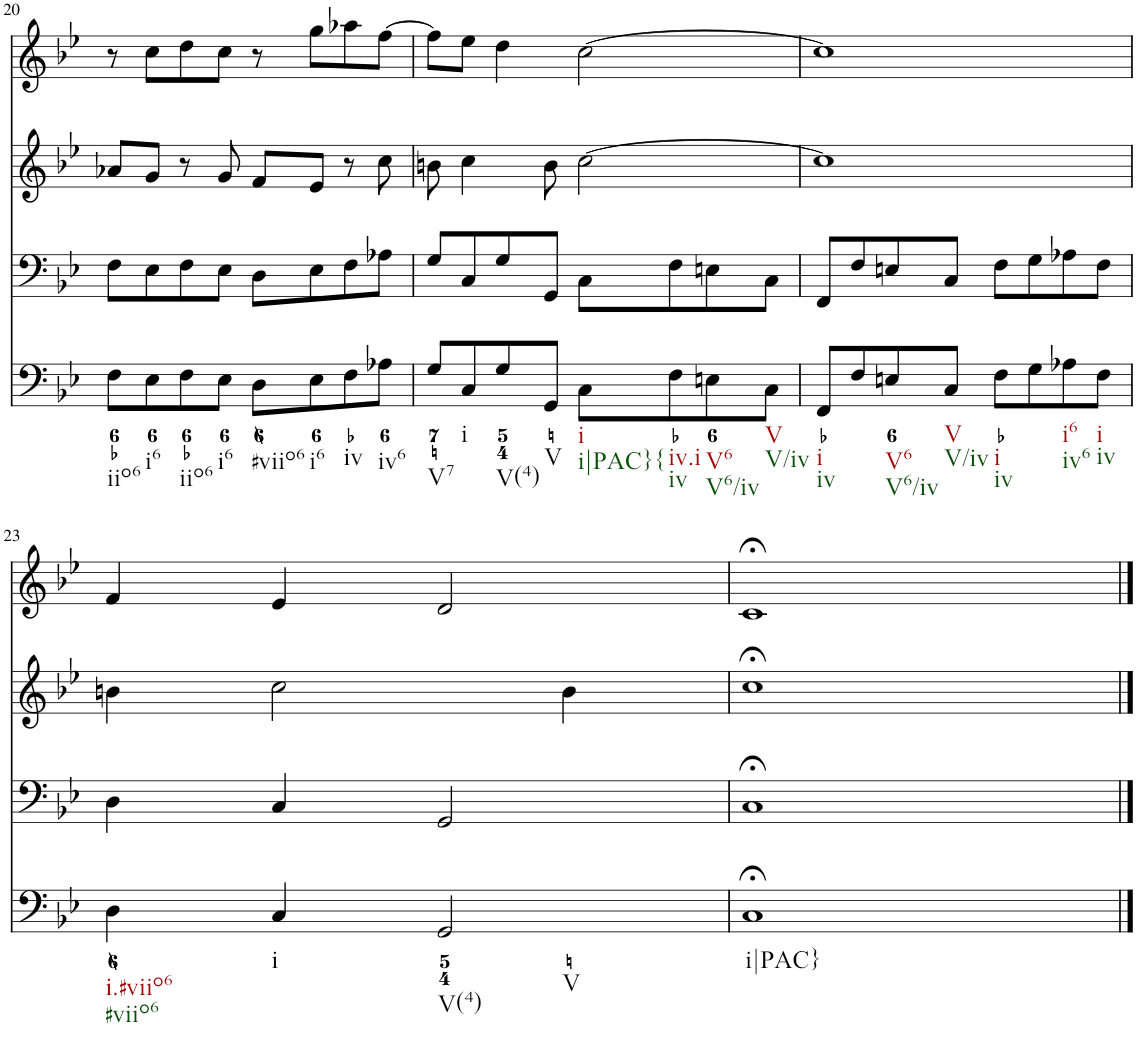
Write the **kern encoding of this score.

**kern	**kern	**kern	**kern
*part4	*part3	*part2	*part1
*staff4	*staff3	*staff2	*staff1
*I"Piano	*I"Piano	*I"Piano	*I"Piano
*I'Pno	*I'Pno	*I'Pno	*I'Pno
!!LO:PB:g=z
*clefF4	*clefF4	*clefG2	*clefG2
*k[b-e-]	*k[b-e-]	*k[b-e-]	*k[b-e-]
*g:	*g:	*g:	*g:
*M4/4	*M4/4	*M4/4	*M4/4
*met(c)	*met(c)	*met(c)	*met(c)
=20	=20	=20	=20
!LO:TX:b:t=iio6	!	!	!
8F\L	8F\L	8a-X/L	8r
!LO:TX:b:t=i6	!	!	!
8E-\	8E-\	8g/J	8cc\L
!LO:TX:b:t=iio6	!	!	!
8F\	8F\	8r	8dd\
!LO:TX:b:t=i6	!	!	!
8E-\J	8E-\J	8g/	8cc\J
!LO:TX:b:t=#viio6	!	!	!
8D\L	8D\L	8f/L	8r
!LO:TX:b:t=i6	!	!	!
8E-\	8E-\	8e-/J	8gg\L
!LO:TX:b:t=iv	!	!	!
8F\	8F\	8r	8aa-X\
!LO:TX:b:t=iv6	!	!	!
8A-X\J	8A-X\J	8cc\	[8ff\J
=21	=21	=21	=21
!LO:TX:b:t=V7	!	!	!
8G/L	8G/L	8bn\	8ff\L]
!LO:TX:b:t=i	!	!	!
8C/	8C/	4cc\	8ee-\J
!LO:TX:b:t=V(4)	!	!	!
8G/	8G/	.	4dd\
!LO:TX:b:t=V	!	!	!
8GG/J	8GG/J	8b\	.
!LO:TX:b:t=i	!	!	!
!LO:TX:b:t=i|PAC}{	!	!	!
8C\L	8C\L	[2cc\	[2cc\
!LO:TX:b:t=iv.i	!	!	!
!LO:TX:b:t=iv	!	!	!
8F\	8F\	.	.
!LO:TX:b:t=V6	!	!	!
!LO:TX:b:t=V6/iv	!	!	!
8En\	8En\	.	.
!LO:TX:b:t=V	!	!	!
!LO:TX:b:t=V/iv	!	!	!
8C\J	8C\J	.	.
=22	=22	=22	=22
!LO:TX:b:t=i	!	!	!
!LO:TX:b:t=iv	!	!	!
8FF/L	8FF/L	1cc]	1cc]
8F/	8F/	.	.
!LO:TX:b:t=V6	!	!	!
!LO:TX:b:t=V6/iv	!	!	!
8En/	8En/	.	.
!LO:TX:b:t=V	!	!	!
!LO:TX:b:t=V/iv	!	!	!
8C/J	8C/J	.	.
!LO:TX:b:t=i	!	!	!
!LO:TX:b:t=iv	!	!	!
8F\L	8F\L	.	.
8G\	8G\	.	.
!LO:TX:b:t=i6	!	!	!
!LO:TX:b:t=iv6	!	!	!
8A-X\	8A-X\	.	.
!LO:TX:b:t=i	!	!	!
!LO:TX:b:t=iv	!	!	!
8F\J	8F\J	.	.
!!LO:LB:g=z
=23	=23	=23	=23
!LO:TX:b:t=i.#viio6	!	!	!
!LO:TX:b:t=#viio6	!	!	!
4D\	4D\	4bn\	4f/
!LO:TX:b:t=i	!	!	!
4C/	4C/	2cc\	4e-/
!LO:TX:b:t=V(4)	!	!	!
!LO:TX:b:t=V	!	!	!
2GG/	2GG/	.	2d/
.	.	4b\	.
=24	=24	=24	=24
!LO:TX:b:t=i|PAC}	!	!	!
1C;<	1C;<	1cc;<	1c;<
==	==	==	==
*-	*-	*-	*-
